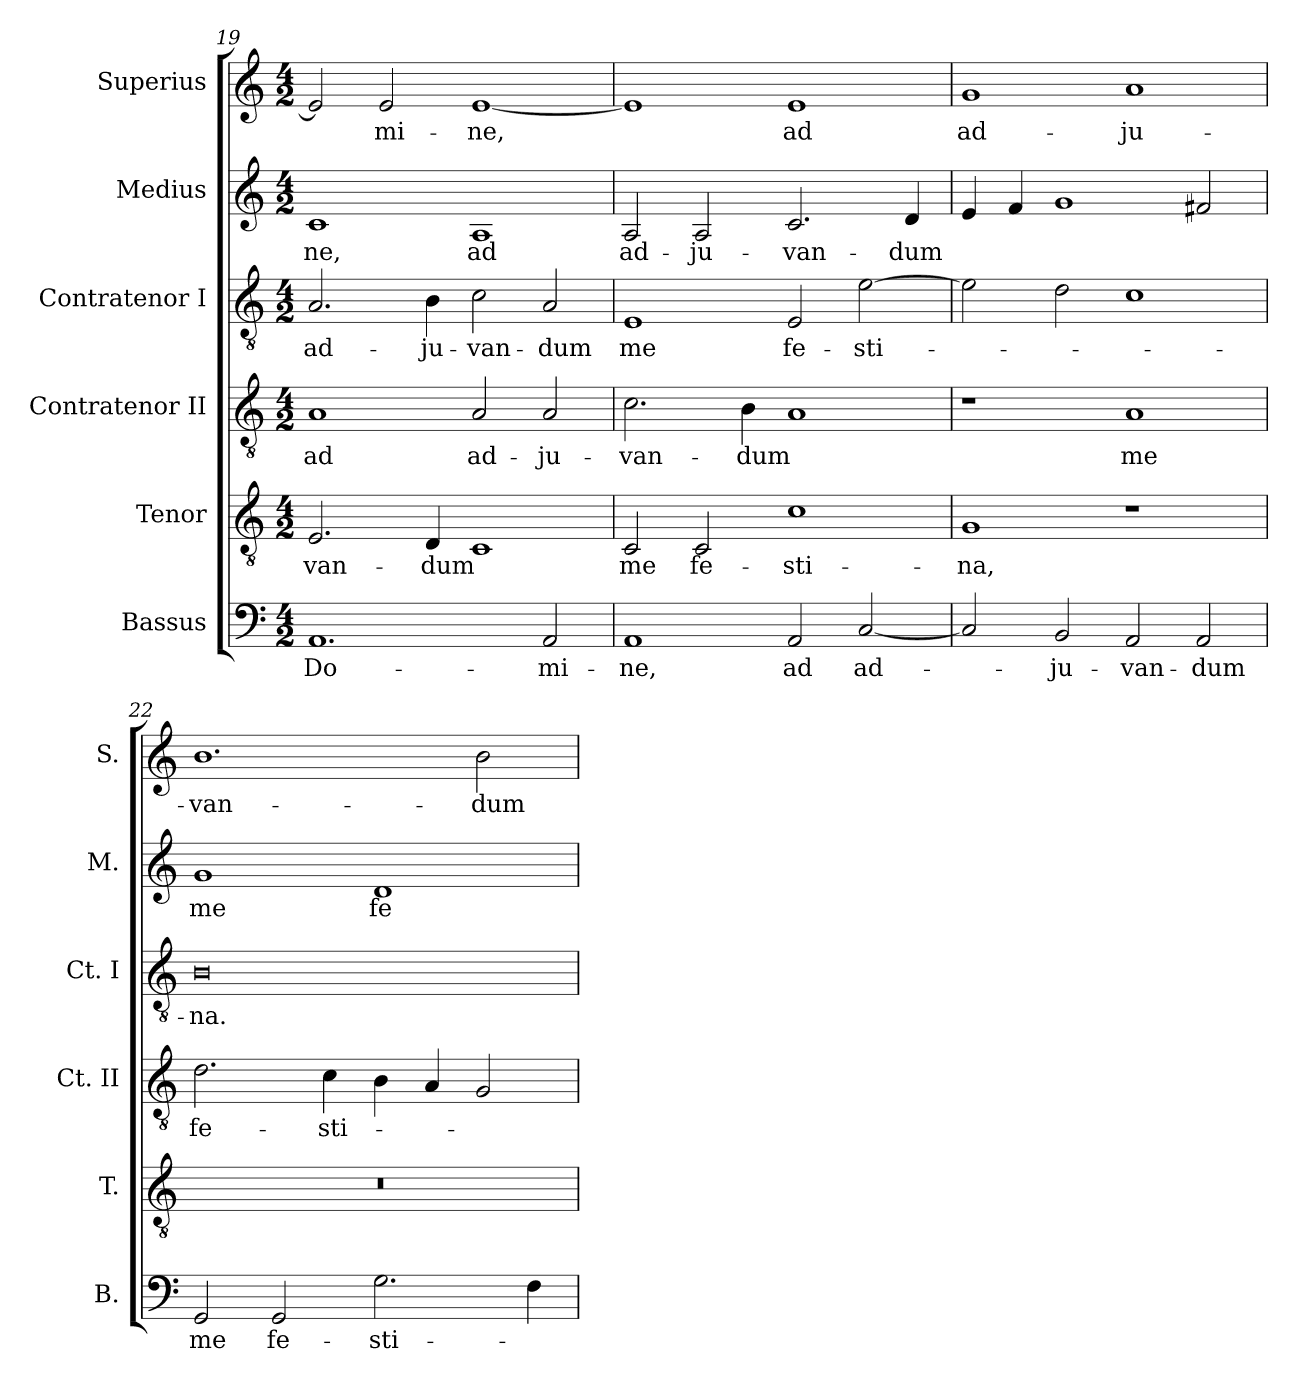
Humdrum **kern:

**kern	**text	**kern	**text	**kern	**text	**kern	**text	**kern	**text	**kern	**text
*part6	*part6	*part5	*part5	*part4	*part4	*part3	*part3	*part2	*part2	*part1	*part1
*staff6	*staff6	*staff5	*staff5	*staff4	*staff4	*staff3	*staff3	*staff2	*staff2	*staff1	*staff1
*I"Bassus	*	*I"Tenor	*	*I"Contratenor II	*	*I"Contratenor I	*	*I"Medius	*	*I"Superius	*
*I'B.	*	*I'T.	*	*I'Ct. II	*	*I'Ct. I	*	*I'M.	*	*I'S.	*
*clefF4	*	*clefGv2	*	*clefGv2	*	*clefGv2	*	*clefG2	*	*clefG2	*
*	*	*ITrd7c12	*	*ITrd7c12	*	*ITrd7c12	*	*	*	*	*
*k[]	*	*k[]	*	*k[]	*	*k[]	*	*k[]	*	*k[]	*
*C:	*	*C:	*	*C:	*	*C:	*	*C:	*	*C:	*
*M4/2	*	*M4/2	*	*M4/2	*	*M4/2	*	*M4/2	*	*M4/2	*
=19	=19	=19	=19	=19	=19	=19	=19	=19	=19	=19	=19
!	!LO:LY:b:color=#000000	!	!	!	!	!	!	!	!	!	!
!	!	!	!LO:LY:b:color=#000000	!	!	!	!	!	!	!	!
!	!	!	!	!	!LO:LY:b:color=#000000	!	!	!	!	!	!
!	!	!	!	!	!	!	!LO:LY:b:color=#000000	!	!	!	!
!	!	!	!	!	!	!	!	!	!LO:LY:b:color=#000000	!	!
1.AAi	Do-	2.EEi/	-van-	1AAi	ad	2.AAi/	ad-	1ci	-ne,	2ei/]	.
!	!	!	!	!	!	!	!	!	!	!	!LO:LY:b:color=#000000
.	.	.	.	.	.	.	.	.	.	2ei/	-mi-
!	!	!	!LO:LY:b:color=#000000	!	!	!	!	!	!	!	!
!	!	!	!	!	!	!	!LO:LY:b:color=#000000	!	!	!	!
.	.	4DDi/	-dum	.	.	4BBi\	-ju-	.	.	.	.
!	!	!	!	!	!LO:LY:b:color=#000000	!	!	!	!	!	!
!	!	!	!	!	!	!	!LO:LY:b:color=#000000	!	!	!	!
!	!	!	!	!	!	!	!	!	!LO:LY:b:color=#000000	!	!
!	!	!	!	!	!	!	!	!	!	!	!LO:LY:b:color=#000000
.	.	1CCi	.	2AAi/	ad-	2Ci\	-van-	1Ai	ad	[<1ei	-ne,
!	!LO:LY:b:color=#000000	!	!	!	!	!	!	!	!	!	!
!	!	!	!	!	!LO:LY:b:color=#000000	!	!	!	!	!	!
!	!	!	!	!	!	!	!LO:LY:b:color=#000000	!	!	!	!
2AAi/	-mi-	.	.	2AAi/	-ju-	2AAi/	-dum	.	.	.	.
=20	=20	=20	=20	=20	=20	=20	=20	=20	=20	=20	=20
!	!LO:LY:b:color=#000000	!	!	!	!	!	!	!	!	!	!
!	!	!	!LO:LY:b:color=#000000	!	!	!	!	!	!	!	!
!	!	!	!	!	!LO:LY:b:color=#000000	!	!	!	!	!	!
!	!	!	!	!	!	!	!LO:LY:b:color=#000000	!	!	!	!
!	!	!	!	!	!	!	!	!	!LO:LY:b:color=#000000	!	!
1AAi	-ne,	2CCi/	me	2.Ci\	-van-	1EEi	me	2Ai/	ad-	1ei]	.
!	!	!	!LO:LY:b:color=#000000	!	!	!	!	!	!	!	!
!	!	!	!	!	!	!	!	!	!LO:LY:b:color=#000000	!	!
.	.	2CCi/	fe-	.	.	.	.	2Ai/	-ju-	.	.
!	!	!	!	!	!LO:LY:b:color=#000000	!	!	!	!	!	!
.	.	.	.	4BBi\	-dum	.	.	.	.	.	.
!	!LO:LY:b:color=#000000	!	!	!	!	!	!	!	!	!	!
!	!	!	!LO:LY:b:color=#000000	!	!	!	!	!	!	!	!
!	!	!	!	!	!	!	!LO:LY:b:color=#000000	!	!	!	!
!	!	!	!	!	!	!	!	!	!LO:LY:b:color=#000000	!	!
!	!	!	!	!	!	!	!	!	!	!	!LO:LY:b:color=#000000
2AAi/	ad	1Ci	-sti-	1AAi	.	2EEi/	fe-	2.ci/	-van-	1ei	ad
!	!LO:LY:b:color=#000000	!	!	!	!	!	!	!	!	!	!
!	!	!	!	!	!	!	!LO:LY:b:color=#000000	!	!	!	!
[<2Ci/	ad-	.	.	.	.	[>2Ei\	-sti-	.	.	.	.
!	!	!	!	!	!	!	!	!	!LO:LY:b:color=#000000	!	!
.	.	.	.	.	.	.	.	4di/	-dum	.	.
!!LO:PB:g=z
=21	=21	=21	=21	=21	=21	=21	=21	=21	=21	=21	=21
!	!	!	!LO:LY:b:color=#000000	!	!	!	!	!	!	!	!
!	!	!	!	!	!	!	!	!	!	!	!LO:LY:b:color=#000000
2Ci/]	.	1GGi	-na,	1r	.	2Ei\]	.	4ei/	.	1gi	ad-
.	.	.	.	.	.	.	.	4fi/	.	.	.
!	!LO:LY:b:color=#000000	!	!	!	!	!	!	!	!	!	!
2BBi/	-ju-	.	.	.	.	2Di\	.	1gi	.	.	.
!	!LO:LY:b:color=#000000	!	!	!	!	!	!	!	!	!	!
!	!	!	!	!	!LO:LY:b:color=#000000	!	!	!	!	!	!
!	!	!	!	!	!	!	!	!	!	!	!LO:LY:b:color=#000000
2AAi/	-van-	1r	.	1AAi	me	1Ci	.	.	.	1ai	-ju-
!	!LO:LY:b:color=#000000	!	!	!	!	!	!	!	!	!	!
2AAi/	-dum	.	.	.	.	.	.	2f#Xi/	.	.	.
=22	=22	=22	=22	=22	=22	=22	=22	=22	=22	=22	=22
!	!LO:LY:b:color=#000000	!LO:N:vis=1	!	!	!	!	!	!	!	!	!
!	!	!	!	!	!LO:LY:b:color=#000000	!	!	!	!	!	!
!	!	!	!	!	!	!	!LO:LY:b:color=#000000	!	!	!	!
!	!	!	!	!	!	!	!	!	!LO:LY:b:color=#000000	!	!
!	!	!	!	!	!	!	!	!	!	!	!LO:LY:b:color=#000000
2GGi/	me	0r	.	2.Di\	fe-	0BBi	-na.	1gi	me	1.bi	-van-
!	!LO:LY:b:color=#000000	!	!	!	!	!	!	!	!	!	!
2GGi/	fe-	.	.	.	.	.	.	.	.	.	.
!	!	!	!	!	!LO:LY:b:color=#000000	!	!	!	!	!	!
.	.	.	.	4Ci\	-sti-	.	.	.	.	.	.
!	!LO:LY:b:color=#000000	!	!	!	!	!	!	!	!	!	!
!	!	!	!	!	!	!	!	!	!LO:LY:b:color=#000000	!	!
2.Gi\	-sti-	.	.	4BBi\	.	.	.	1di	fe-	.	.
.	.	.	.	4AAi/	.	.	.	.	.	.	.
!	!	!	!	!	!	!	!	!	!	!	!LO:LY:b:color=#000000
.	.	.	.	2GGi/	.	.	.	.	.	2bi\	-dum
4Fi\	.	.	.	.	.	.	.	.	.	.	.
=	=	=	=	=	=	=	=	=	=	=	=
*-	*-	*-	*-	*-	*-	*-	*-	*-	*-	*-	*-
